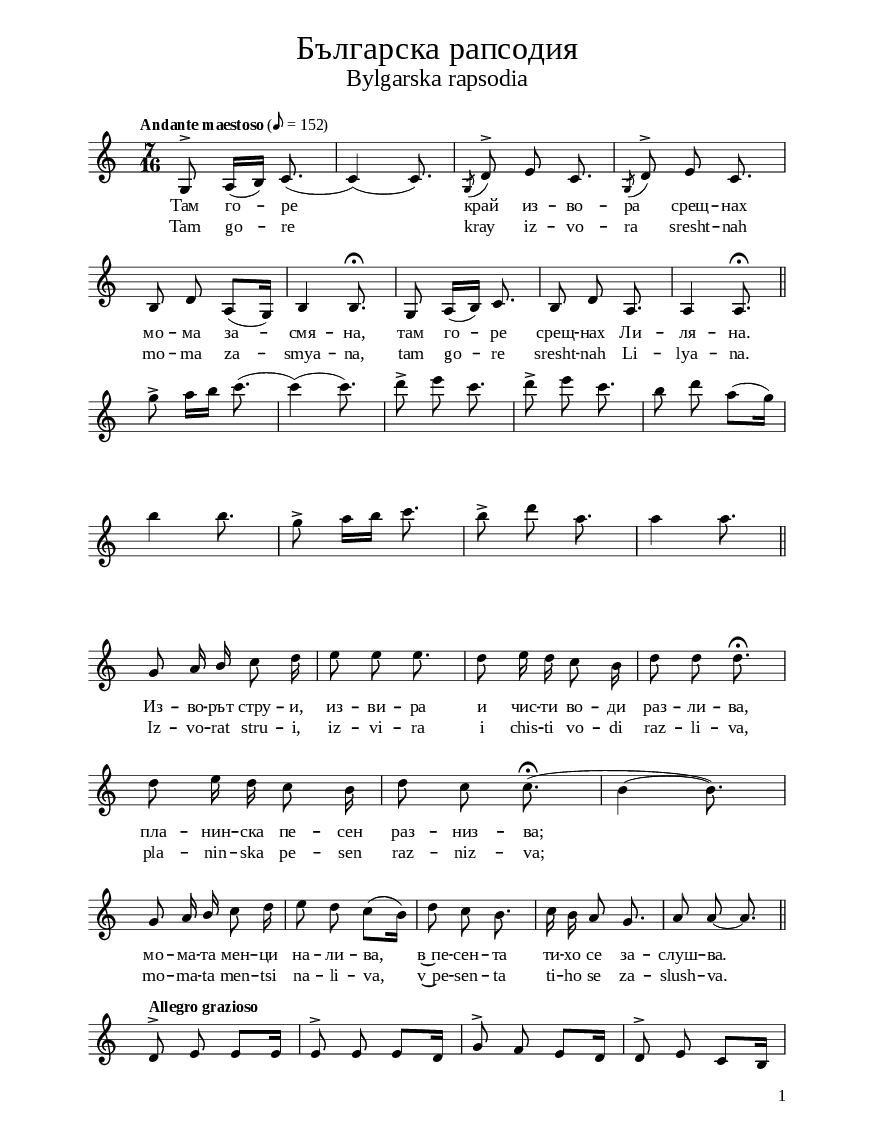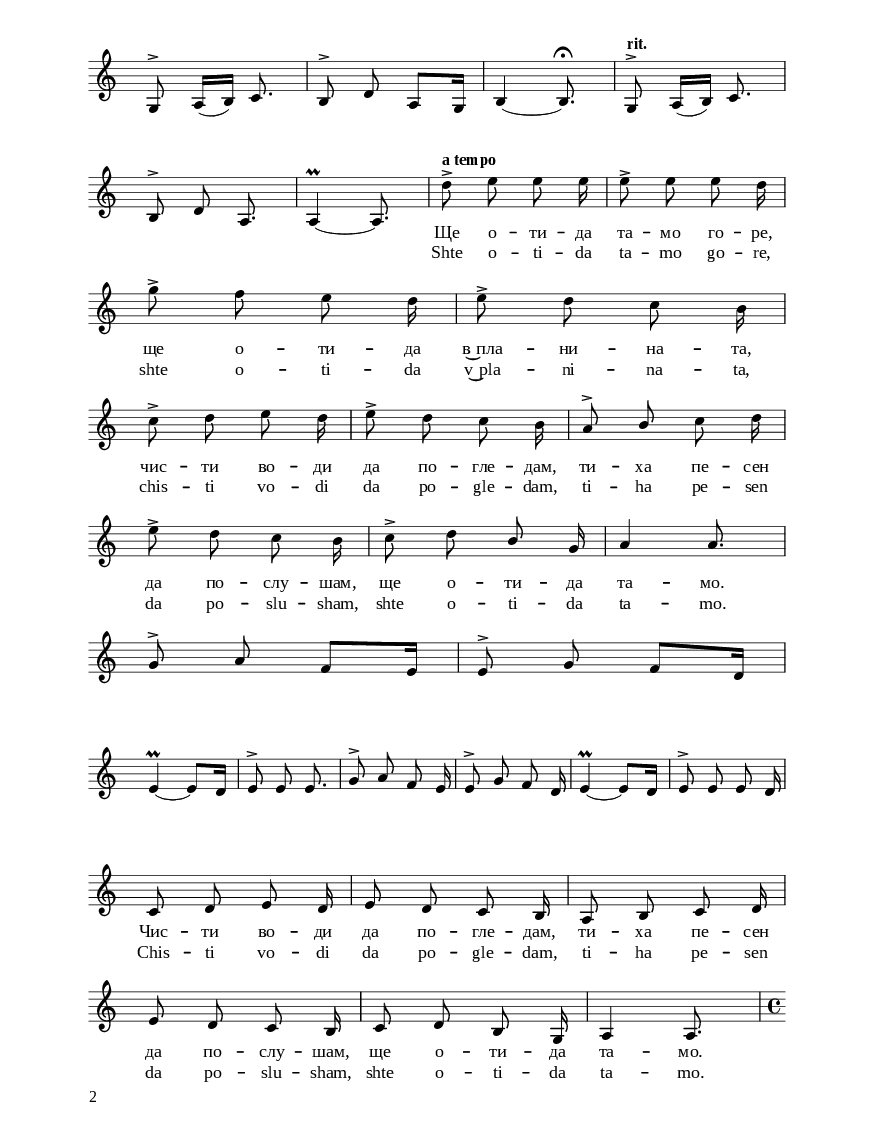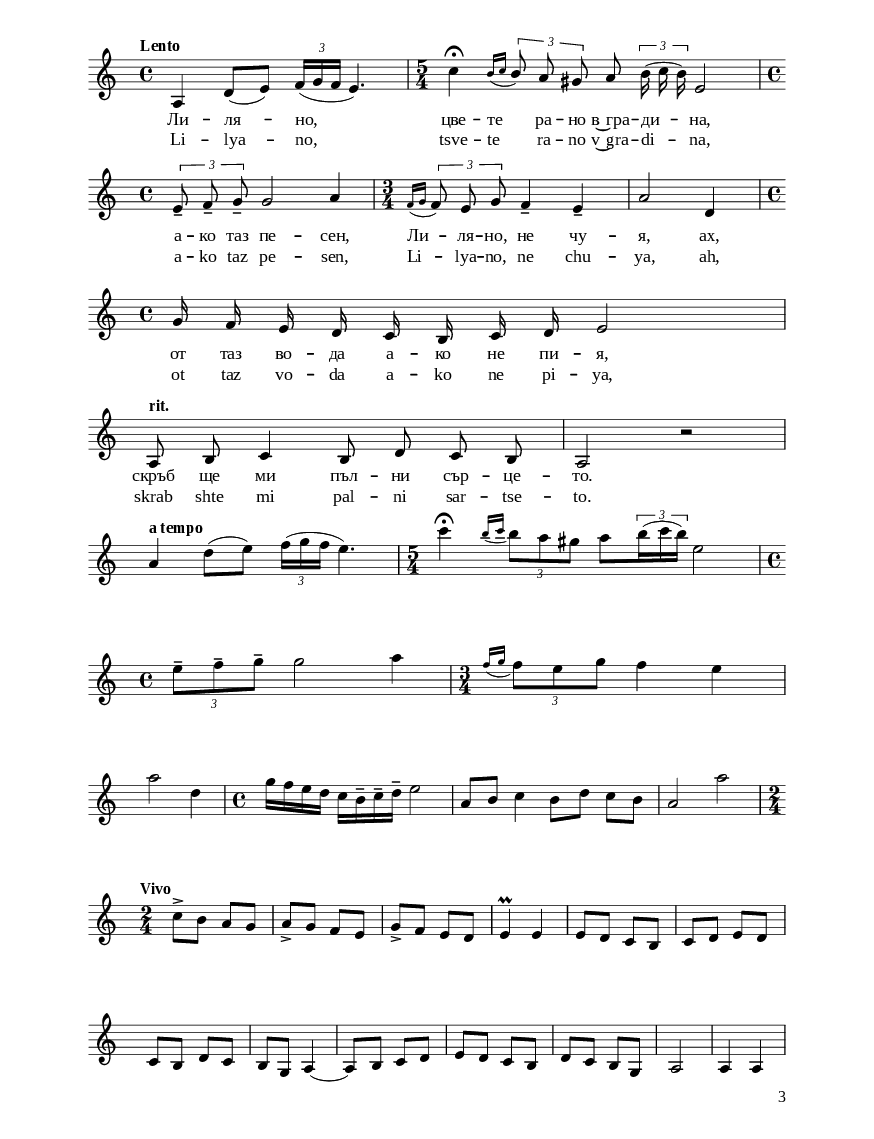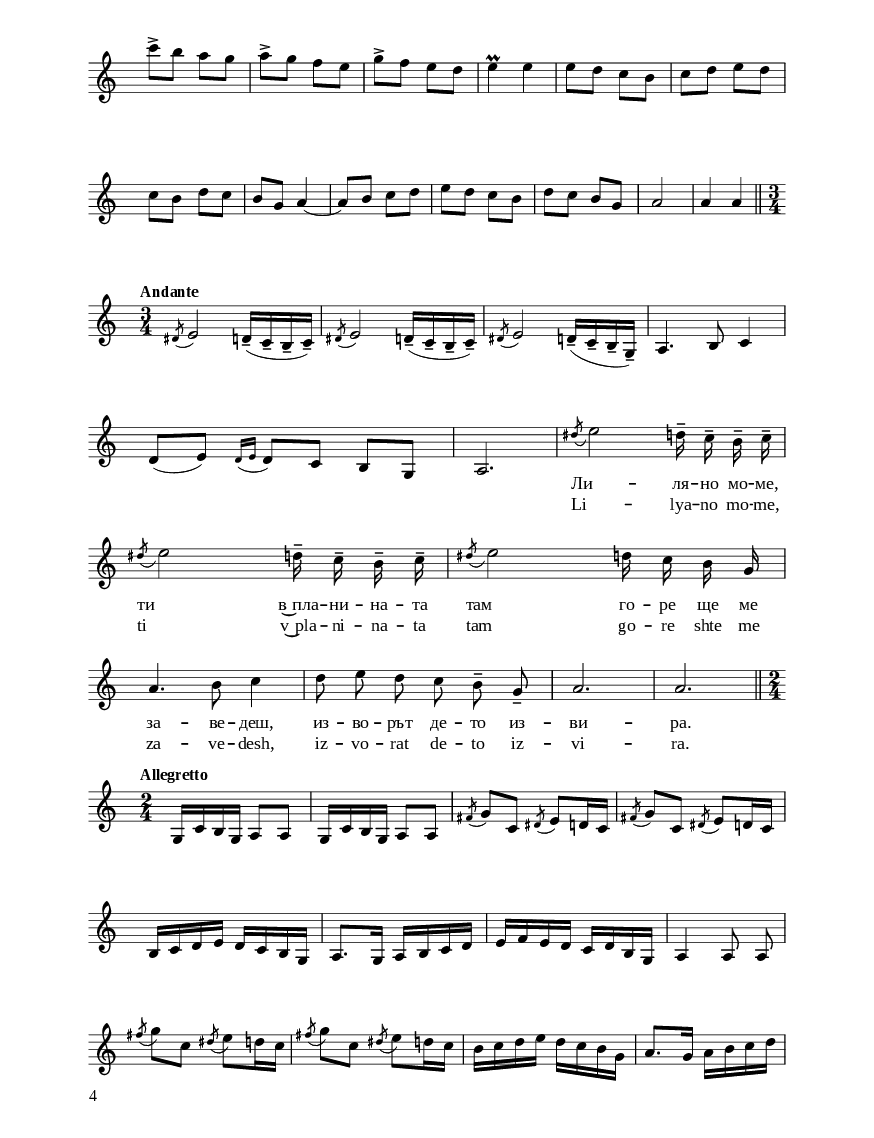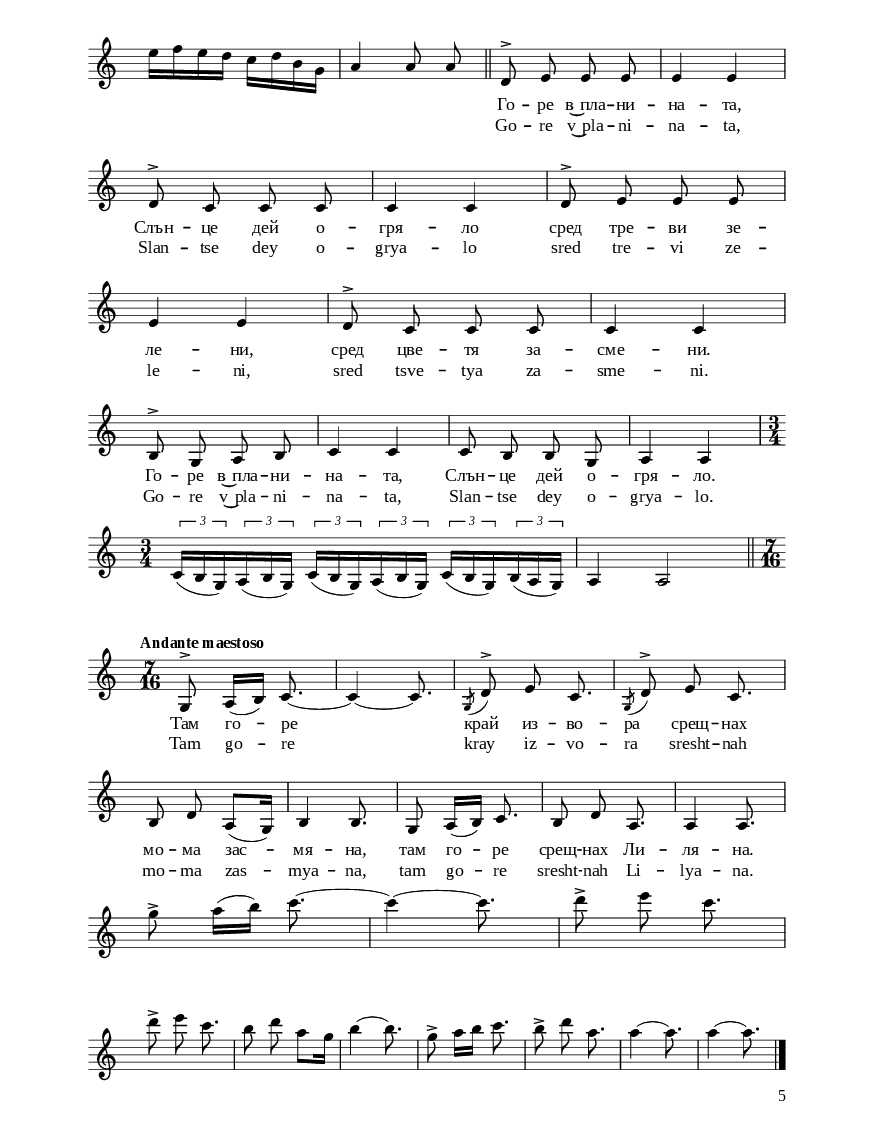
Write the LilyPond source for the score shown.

\version "2.24.0"

\include "include/globals.ily"

\bookpart {
  \label #'ref039
  \tocItem \markup " "
  \include "include/bookpart-paper.ily"
  \score {
    \include "include/score-layout.ily"

    \new Voice \relative c' {
      \clef treble
      \key c \major
      \time 7/16
      \tempoFunc "Andante maestoso" 8 "152"
      \autoBeamOff
      g8^\accent a16([b]) c8.( | \noBreak
      c4)(c8.) | \noBreak
      \acciaccatura {g8} d'^\accent e c8. | \noBreak
      \acciaccatura {g8} d'^\accent e c8. | \break
      b8 d a([g16]) | \noBreak

      b4 b8.\fermata | \noBreak
      g8 a16([b]) c8. | \noBreak
      b8 d a8. | \noBreak
      a4 a8.\fermata | \bar "||" \break

      g''8\accent a16[b] c8.( | \noBreak
      c4)(c8.) | \noBreak
      d8\accent e c8. | \noBreak
      d8\accent e c8. | \noBreak
      b8 d a([g16]) | \break
      b4 b8. | \noBreak
      g8\accent a16[b] c8. | \noBreak
      b8\accent d a8. | \noBreak
      a4 a8. | \bar "||" \break

      g,8 a16 \stemUp b \stemNeutral c8 d16 | \noBreak
      e8 e e8. | \noBreak
      d8 e16 d16 c8 b16 | \noBreak
      d8 d d8.\fermata | \break

      d8 e16 d16 c8 b16 | \noBreak
      d8 c8 c8.\fermata( | \noBreak
      b4~ b8.) | \break
      g8 a16 \stemUp b \stemNeutral c8 d16 | \noBreak
      e8 d c8([b16]) | \noBreak

      d8 c b8. | \noBreak
      c16 b a8 g8. | \noBreak
      a8 a8~ a8. | \bar "||" \break
      \tempo "Allegro grazioso" d,8^\accent e e[e16] | \noBreak
      e8^\accent e e[d16] | \noBreak

      g8^\accent f e[d16] | \noBreak
      d8^\accent e c[b16] | \break
      g8^\accent a16([b]) c8. | \noBreak
      b8^\accent d a[g16] | \noBreak
      b4~ b8.\fermata | \noBreak
      \tempo "rit." g8^\accent a16([b]) c8. | \break

      b8^\accent d a8. | \noBreak
      a4\prall~ a8. | \noBreak
      \tempo "a tempo" d'8\accent e e e16 | \noBreak
      e8\accent e e d16 | \break
      g8\accent f e d16 | \noBreak

      e8\accent d c b16 | \break
      c8\accent d e d16 | \noBreak
      e8\accent d c b16 | \noBreak
      a8^\accent \stemUp b \stemNeutral c d16 | \break

      e8\accent d c b16 | \noBreak
      c8\accent d \stemUp b \stemNeutral g16 | \noBreak
      a4 a8. | \break
      g8^\accent a f[e16] | \noBreak
      e8^\accent g f[d16] | \break

      e4\prall~ e8[d16] | \noBreak
      e8^\accent e e8. | \noBreak
      g8^\accent a f e16 | \noBreak
      e8^\accent g f d16 | \noBreak
      e4\prall~ e8[d16] | \noBreak
      e8^\accent e e d16 | \break

      \repeat volta 1 {
        c8 d e d16 | \noBreak
        e8 d c b16 | \noBreak
        a8 b c d16 | \break
        e8 d c b16 | \noBreak

        c8 d b g16 | \noBreak
        a4 a8. | \break
      }
      \time 4/4 \tempo "Lento" a4 d8([e]) \tuplet 3/2 {f16([ g f]} e4.) | \time 5/4 \noBreak
      \override TupletNumber.avoid-slur = #'ignore
      c'4\fermata \acciaccatura{ b16[c] } \tuplet 3/2 { \stemUp b8 \stemNeutral a gis} a8 \tupletUp \tuplet 3/2 { b16(c b) } e,2 | \break
      \time 4/4 \tuplet 3/2 { e8\tenuto f\tenuto g\tenuto } g2 a4 | \time 3/4 \noBreak

      \acciaccatura {f16[g]} \tuplet 3/2 { f8 e g } f4\tenuto e4\tenuto | \noBreak
      a2 d,4 | \break
      \time 4/4 g16 f e d c b c d e2 | \break

      \tempo "rit." a,8 b c4 b8 d c b | \noBreak
      a2 r2 | \break
      \tempo "a tempo" a'4  d8([e]) \tupletNeutral \tuplet 3/2 { f16([ g f] } e4.) \time 5/4 | 

      c'4\fermata \acciaccatura { b16[c] }  \tuplet 3/2 { b8[ a gis]} a8[ \tupletUp \tuplet 3/2 { b16(c b)] }  e,2 \tupletNeutral | \break
      \time 4/4 \tuplet 3/2 { e8\tenuto[f\tenuto g\tenuto] } g2 a4 | \noBreak
      \time 3/4 \acciaccatura { f16[g] } \tuplet 3/2 { f8[e g] } f4 e | \break

      a2 d,4  | \noBreak
      \time 4/4 g16[f e d] c[b\tenuto c\tenuto d\tenuto] e2 | \noBreak
      a,8[b] c4 b8[d] c[b] | \noBreak
      a2 a' | \time 2/4 \break
      \repeat volta 1 {
        \tempo "Vivo" c,8\accent[b] a[g] | \noBreak
        a\accent[g] f[e] | \noBreak
        g\accent[f] e[d] | \noBreak
        e4\prall e | \noBreak
      }
      e8[d] c[b] | \noBreak
      c[d] e[d] | \break

      c[b] d[c] | \noBreak
      b[g] a4~ | \noBreak
      a8[b] c[d] | \noBreak
      e[d] c[b] | \noBreak
      d[c] b[g] | \noBreak
      a2 | \noBreak
      a4 a | \break

      \repeat volta 1 {
        c''8\accent[b] a[g] | \noBreak
        a\accent[g] f[e] | \noBreak
        g\accent[f] e[d] | \noBreak
        e4\prall e | \noBreak
      }
      e8[d] c[b] | \noBreak
      c[d] e[d] | \break

      c[b] d[c] | \noBreak
      b[g] a4~ | \noBreak
      a8[b] c[d] | \noBreak
      e[d] c[b] | \noBreak
      d[c] b[g] | \noBreak
      a2 | \noBreak
      a4 a | \bar "||" \time 3/4 \break

      \tempo "Andante" \acciaccatura { dis,8 } e2 d16\tenuto([c\tenuto b\tenuto c\tenuto]) | \noBreak
      \acciaccatura { dis8 } e2 d16\tenuto([c\tenuto b\tenuto c\tenuto]) | \noBreak
      \acciaccatura { dis8 } e2 d16\tenuto([c\tenuto b\tenuto g\tenuto]) | \noBreak
      a4. b8 c4 \break

      d8([e]) \acciaccatura { d16[e] } d8[c] b[g] | \noBreak
      a2. \noBreak
      \acciaccatura { dis'8 } e2 d16\tenuto c\tenuto b\tenuto c\tenuto | \break
      \acciaccatura { dis8 } e2 d16\tenuto c\tenuto b\tenuto c\tenuto | \noBreak

      \acciaccatura { dis8 } e2 d16 c b g | \break
      a4. b8 c4 | \noBreak
      d8 e d c b\tenuto g\tenuto | \noBreak
      a2. | \noBreak
      a2. | \bar "||" \time 2/4 \break

      \tempo "Allegretto" g,16[c b g] a8[a] | \noBreak
      g16[c b g] a8[a] | \noBreak
      \acciaccatura { fis'8 } g[c,] \acciaccatura { dis } e[d16 c] | \noBreak
      \acciaccatura { fis8 } g[c,] \acciaccatura { dis } e[d16 c] | \break

      b16[c d e] d[c b g] | \noBreak
      a8.[g16] a[b c d] | \noBreak
      e[f e d] c[d b g] | \noBreak
      a4 a8 a \break

      \acciaccatura { fis''8 } g[c,] \acciaccatura { dis } e[d16 c] | \noBreak
      \acciaccatura { fis8 } g[c,] \acciaccatura { dis } e[d16 c] | \noBreak
      b[c d e] d[c b g] | \noBreak
      a8.[g16] a[b c d] | \break

      e[f e d] c[d b g] | \noBreak
      a4 a8 a | \bar "||" \noBreak
      d,^\accent e e e | \noBreak
      e4 e | \break
      d8^\accent c c c | \noBreak

      c4 c | \noBreak
      d8^\accent e e e | \break
      e4 e | \noBreak
      d8^\accent c c c | \noBreak
      c4 c | \break

      \repeat volta 1 {
        b8^\accent g a b | \noBreak
        c4 c | \noBreak
        c8 b b g | \noBreak
        a4 a |
      } \time 3/4 \break

      \override TupletBracket.positions = #'(3 . 3)
      \tuplet 3/2 8 { c16([b g) a(b g]) c16([b g) a(b g]) c16([b g) b(a g])  } | \noBreak
      a4 a2 | \bar "||" \time 7/16 \break

      \tempo "Andante maestoso" g8^\accent a16([b]) c8.~ | \noBreak
      c4~ c8. | \noBreak
      \acciaccatura { g8 } d'^\accent e c8. | \noBreak
      \acciaccatura { g8 } d'^\accent e c8. | \break
      b8 d a([g16]) | \noBreak
      b4 b8. | \noBreak

      g8 a16([b]) c8. | \noBreak
      b8 d a8. | \noBreak
      a4 a8. | \break
      g''8\accent a16([b]) c8.~ | \noBreak
      c4~ c8. | \noBreak
      d8\accent e c8. | \break

      d8\accent e c8. | \noBreak
      b8 d a[g16]| \noBreak
      b4~ b8. | \noBreak
      g8\accent a16[b] c8. | \noBreak
      b8\accent d a8. | \noBreak
      a4~ a8. | \noBreak
      a4~ a8. | \bar "|."
    }

    \addlyrics {
      Там го -- ре край из -- во -- ра срещ -- нах мо -- ма за --
      смя -- на, там го -- ре срещ -- нах Ли -- ля -- на.
      \repeat unfold 22 { \skip 1 }
      Из -- во -- рът стру -- и, из -- ви -- ра и чис -- ти во -- ди раз -- ли -- ва,
      пла -- нин -- ска пе -- сен раз -- низ -- ва; мо -- ма -- та мен -- ци на -- ли -- ва,
      в~пе -- сен -- та ти -- хо се за -- слуш -- ва.
      \repeat unfold 26 { \skip 1 }
      Ще о -- ти -- да та -- мо го -- ре, ще о -- ти -- да
      в~пла -- ни -- на -- та, чис -- ти во -- ди да по -- гле -- дам, ти -- ха пе -- сен
      да по -- слу -- шам, ще о -- ти -- да та -- мо.
      \repeat unfold 23 { \skip 1 }
      Чис -- ти во -- ди да по -- гле -- дам, ти -- ха пе -- сен да по -- слу -- шам,
      ще о -- ти -- да та -- мо. Ли -- ля -- но,
      цве -- те ра -- но в~гра -- ди -- на, а -- ко таз пе -- сен,
      Ли -- ля -- но, не чу -- я, ах, от таз во -- да а -- ко не пи -- я,
      скръб ще ми пъл -- ни сър -- це -- то.
      \repeat unfold 85 { \skip 1 }
      Ли -- ля -- но мо -- ме, ти в~пла -- ни -- на -- та
      там го -- ре ще ме за -- ве -- деш, из -- во -- рът де -- то из -- ви -- ра.
      \repeat unfold 30 { \skip 1 }
      Го -- ре в~пла -- ни -- на -- та, Слън -- це дей о --
      гря -- ло сред тре -- ви зе -- ле -- ни, сред цве -- тя за -- сме -- ни.
      Го -- ре в~пла -- ни -- на -- та, Слън -- це дей о -- гря -- ло.
      \repeat unfold 5 { \skip 1 }
      Там го -- ре край из -- во -- ра срещ -- нах мо -- ма зас -- мя -- на,
      там го -- ре срещ -- нах Ли -- ля -- на.
    }
    \addlyrics {
      Tam go -- re kray iz -- vo -- ra sresht -- nah mo -- ma za --
      smya -- na, tam go -- re sresht -- nah Li -- lya -- na.
      \repeat unfold 22 { \skip 1 }
      Iz -- vo -- rat stru -- i, iz -- vi -- ra i chis -- ti vo -- di raz -- li -- va,
      pla -- nin -- ska pe -- sen raz -- niz -- va; mo -- ma -- ta men -- tsi na -- li -- va,
      v~pe -- sen -- ta ti -- ho se za -- slush -- va.
      \repeat unfold 26 { \skip 1 }
      Shte o -- ti -- da ta -- mo go -- re, shte o -- ti -- da
      v~pla -- ni -- na -- ta, chis -- ti vo -- di da po -- gle -- dam, ti -- ha pe -- sen
      da po -- slu -- sham, shte o -- ti -- da ta -- mo.
      \repeat unfold 23 { \skip 1 }
      Chis -- ti vo -- di da po -- gle -- dam, ti -- ha pe -- sen da po -- slu -- sham,
      shte o -- ti -- da ta -- mo. Li -- lya -- no,
      tsve -- te ra -- no v~gra -- di -- na, a -- ko taz pe -- sen,
      Li -- lya -- no, ne chu -- ya, ah, ot taz vo -- da a -- ko ne pi -- ya,
      skrab shte mi pal -- ni sar -- tse -- to.
      \repeat unfold 85 { \skip 1 }
      Li -- lya -- no mo -- me, ti v~pla -- ni -- na -- ta
      tam go -- re shte me za -- ve -- desh, iz -- vo -- rat de -- to iz -- vi -- ra.
      \repeat unfold 30 { \skip 1 }
      Go -- re v~pla -- ni -- na -- ta, Slan -- tse dey o --
      grya -- lo sred tre -- vi ze -- le -- ni, sred tsve -- tya za -- sme -- ni.
      Go -- re v~pla -- ni -- na -- ta, Slan -- tse dey o -- grya -- lo.
      \repeat unfold 5 { \skip 1 }
      Tam go -- re kray iz -- vo -- ra sresht -- nah mo -- ma zas -- mya -- na,
      tam go -- re sresht -- nah Li -- lya -- na.
    }

    \header {
      title = \titleFunc "Българска рапсодия" "Bylgarska rapsodia"
    }

    \midi{}

  } % score

  \pageBreak
  % include foreign translation(s) of the song
  \version "2.22.1"

\markup \fill-line { \fontsize #deTitleFontSize "Bulgarische Rapsodie" }
\markup \null
\markup \null
\markup \fontsize #deCoupletFontSize {
  \hspace #3
  \override #`(baseline-skip . ,deCoupletBaselineSkip)

  \column {
    \line { " " }

    \line { " "Dort oben bei den Quellen habe ich ein lächelndes Mädchen getroffen,}

    \line { " "dort oben habe ich Liljana getroffen.}

    \line { " "Die Quelle strömt und entspringt,}

    \line { " "und gießt das reine Wasser}

    \line { " "und singt ein Berglied.}

    \line { " "Das Mädchen gießt die Kupferkessel ein}

    \line { " "und lauscht dem Lied.}

    \line { " "Ich gehe dort oben hin,}

    \line { " "ich gehe in die Bergen,}

    \line { " "damit ich das reine Wasser anschaue }

    \line { " "und dem leisen Lied lausche,}

    \line { " "ich gehe dorthin.}

    \line { " "Damit ich das reine Wasser anschaue,}

    \line { " "damit ich dem leisen Lied lausche,}

    \line { " "gehe ich dorthin.}

    \line { " "Liliano, Frühblume im Garten,}

    \line { " "wenn ich dieses Lied, Liliano, nicht höre,}

    \line { " "ah, wenn ich von diesem Wasser nicht trinke}

    \line { " "wird Trauer mein Herz erfüllen.}

    \line { " "Liliano, Mädchen,}

    \line { " "du wirst mich dort oben ins Gebirge bringen,}

    \line { " "dort, wo die Quelle entspringt.}

    \line { " "Oben im Gebirge,}

    \line { " "wo die Sonne scheint,}

    \line { " "zwischen den grünen Gräsern,}

    \line { " "zwischen den lächelnden Blumen.}

    \line { " "Oben im Gebirge,}

    \line { " "wo die Sonne schien.}
    

    \line { " "Dort oben bei den Quellen }

    \line { " "traf ich ein lächelndes Mädchen,}

    \line { " "dort oben traf ich Liljana.}

  }
}


} % bookpart
